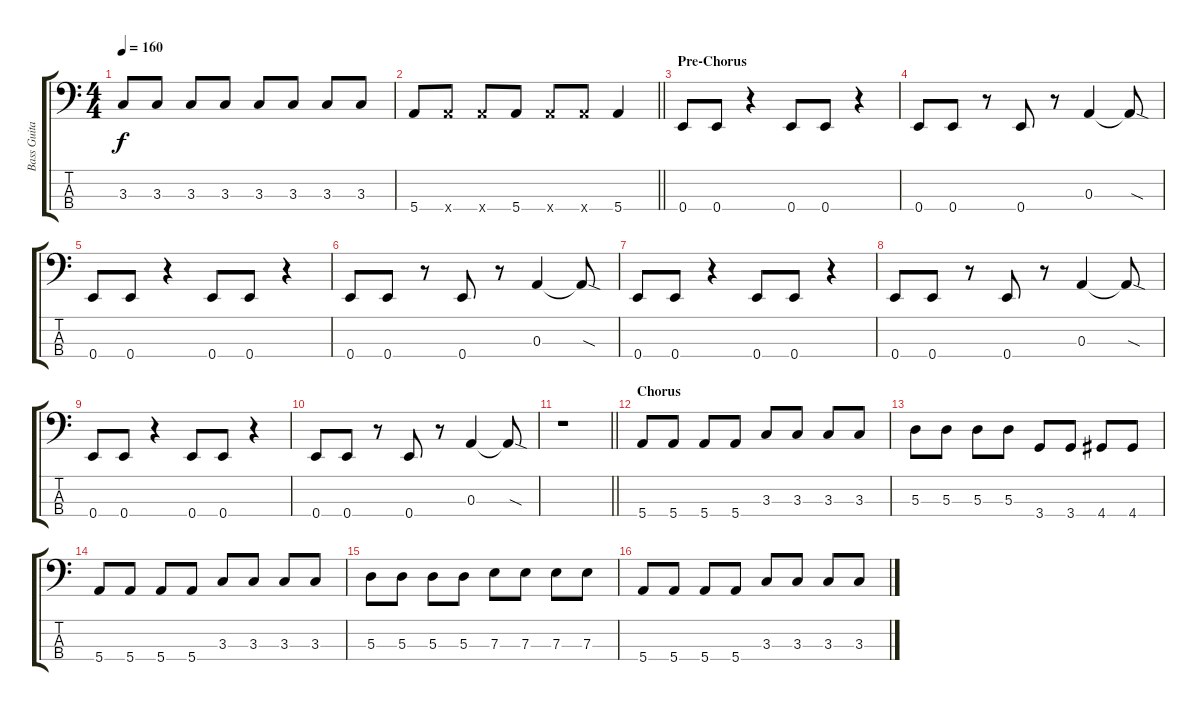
\track ("Bass Guitar" "Bass Guita") {instrument electricbasspick}
\staff {score tabs}
\tuning (G2 D2 A1 E1) {hide}
\ts (4 4)
\tempo 160
\clef f4
\ks c
3.3.8{dy f} 3.3.8 3.3.8 3.3.8 3.3.8 3.3.8 3.3.8 3.3.8 |
\barLineRight lightlight
5.4.8 5.4{x}.8 5.4{x}.8 5.4.8 5.4{x}.8 5.4{x}.8 5.4.4 |
\section ("" "Pre-Chorus")
0.4.8 0.4.8 r.4 0.4.8 0.4.8 r.4 |
0.4.8 0.4.8 r.8 0.4.8 r.8 0.3.4 0.3{sod t}.8 |
0.4.8 0.4.8 r.4 0.4.8 0.4.8 r.4 |
0.4.8 0.4.8 r.8 0.4.8 r.8 0.3.4 0.3{sod t}.8 |
0.4.8 0.4.8 r.4 0.4.8 0.4.8 r.4 |
0.4.8 0.4.8 r.8 0.4.8 r.8 0.3.4 0.3{sod t}.8 |
0.4.8 0.4.8 r.4 0.4.8 0.4.8 r.4 |
0.4.8 0.4.8 r.8 0.4.8 r.8 0.3.4 0.3{sod t}.8 |
\barLineRight lightlight
r.1 |
\section ("" "Chorus")
5.4.8 5.4.8 5.4.8 5.4.8 3.3.8 3.3.8 3.3.8 3.3.8 |
5.3.8 5.3.8 5.3.8 5.3.8 3.4.8 3.4.8 4.4.8 4.4.8 |
5.4.8 5.4.8 5.4.8 5.4.8 3.3.8 3.3.8 3.3.8 3.3.8 |
5.3.8 5.3.8 5.3.8 5.3.8 7.3.8 7.3.8 7.3.8 7.3.8 |
5.4.8 5.4.8 5.4.8 5.4.8 3.3.8 3.3.8 3.3.8 3.3.8
